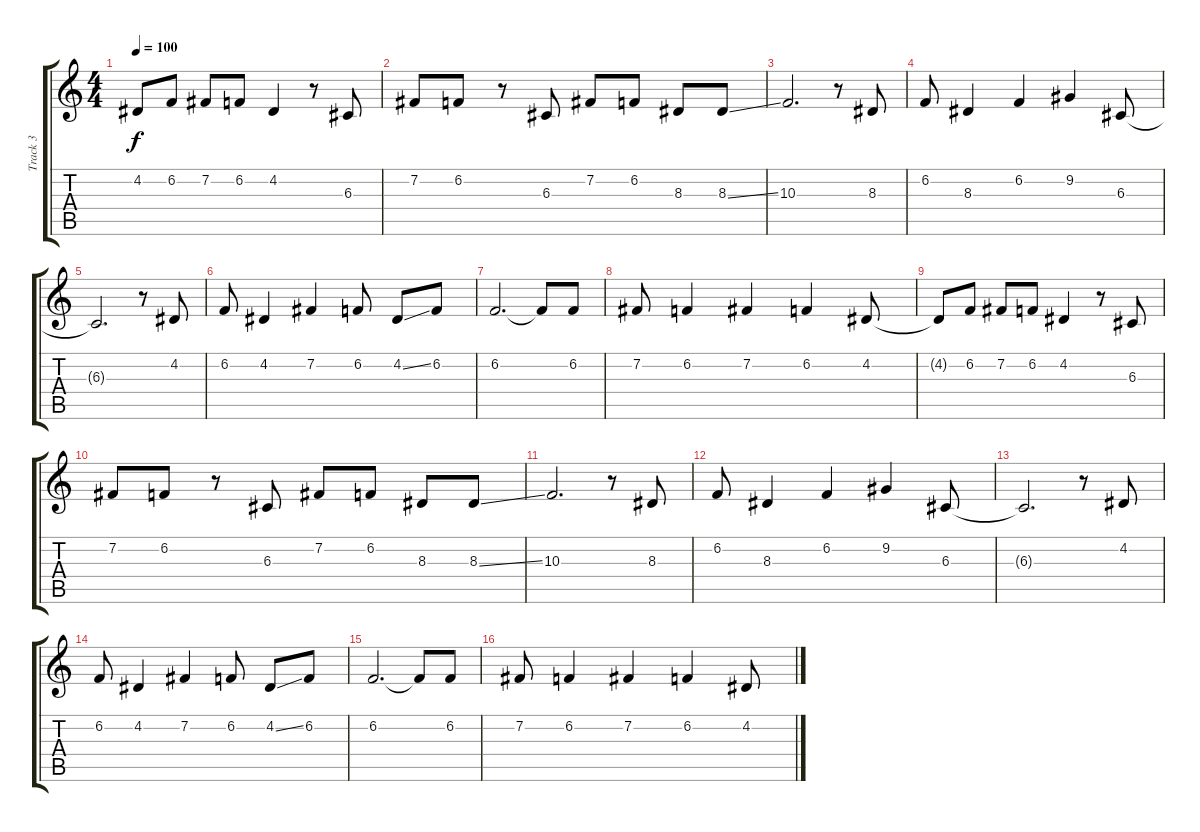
\track ("Track 3" "Track 3") {instrument lead2sawtooth}
\staff {score tabs}
\tuning (E4 B3 G3 D3 A2 E2) {hide}
\ts (4 4)
\tempo 100
\clef g2
\ks c
4.2{t}.8{dy f} 6.2.8 7.2.8 6.2.8 4.2.4 r.8 6.3.8 |
7.2.8 6.2.8 r.8 6.3.8 7.2.8 6.2.8 8.3.8 8.3{ss}.8 |
10.3.2{d} r.8 8.3.8 |
6.2.8 8.3.4 6.2.4 9.2.4 6.3.8 |
6.3{t}.2{d} r.8 4.2.8 |
6.2.8 4.2.4 7.2.4 6.2.8 4.2{ss}.8 6.2.8 |
6.2.2{d} 6.2{t}.8 6.2.8 |
7.2.8 6.2.4 7.2.4 6.2.4 4.2.8 |
4.2{t}.8 6.2.8 7.2.8 6.2.8 4.2.4 r.8 6.3.8 |
7.2.8 6.2.8 r.8 6.3.8 7.2.8 6.2.8 8.3.8 8.3{ss}.8 |
10.3.2{d} r.8 8.3.8 |
6.2.8 8.3.4 6.2.4 9.2.4 6.3.8 |
6.3{t}.2{d} r.8 4.2.8 |
6.2.8 4.2.4 7.2.4 6.2.8 4.2{ss}.8 6.2.8 |
6.2.2{d} 6.2{t}.8 6.2.8 |
7.2.8 6.2.4 7.2.4 6.2.4 4.2.8
